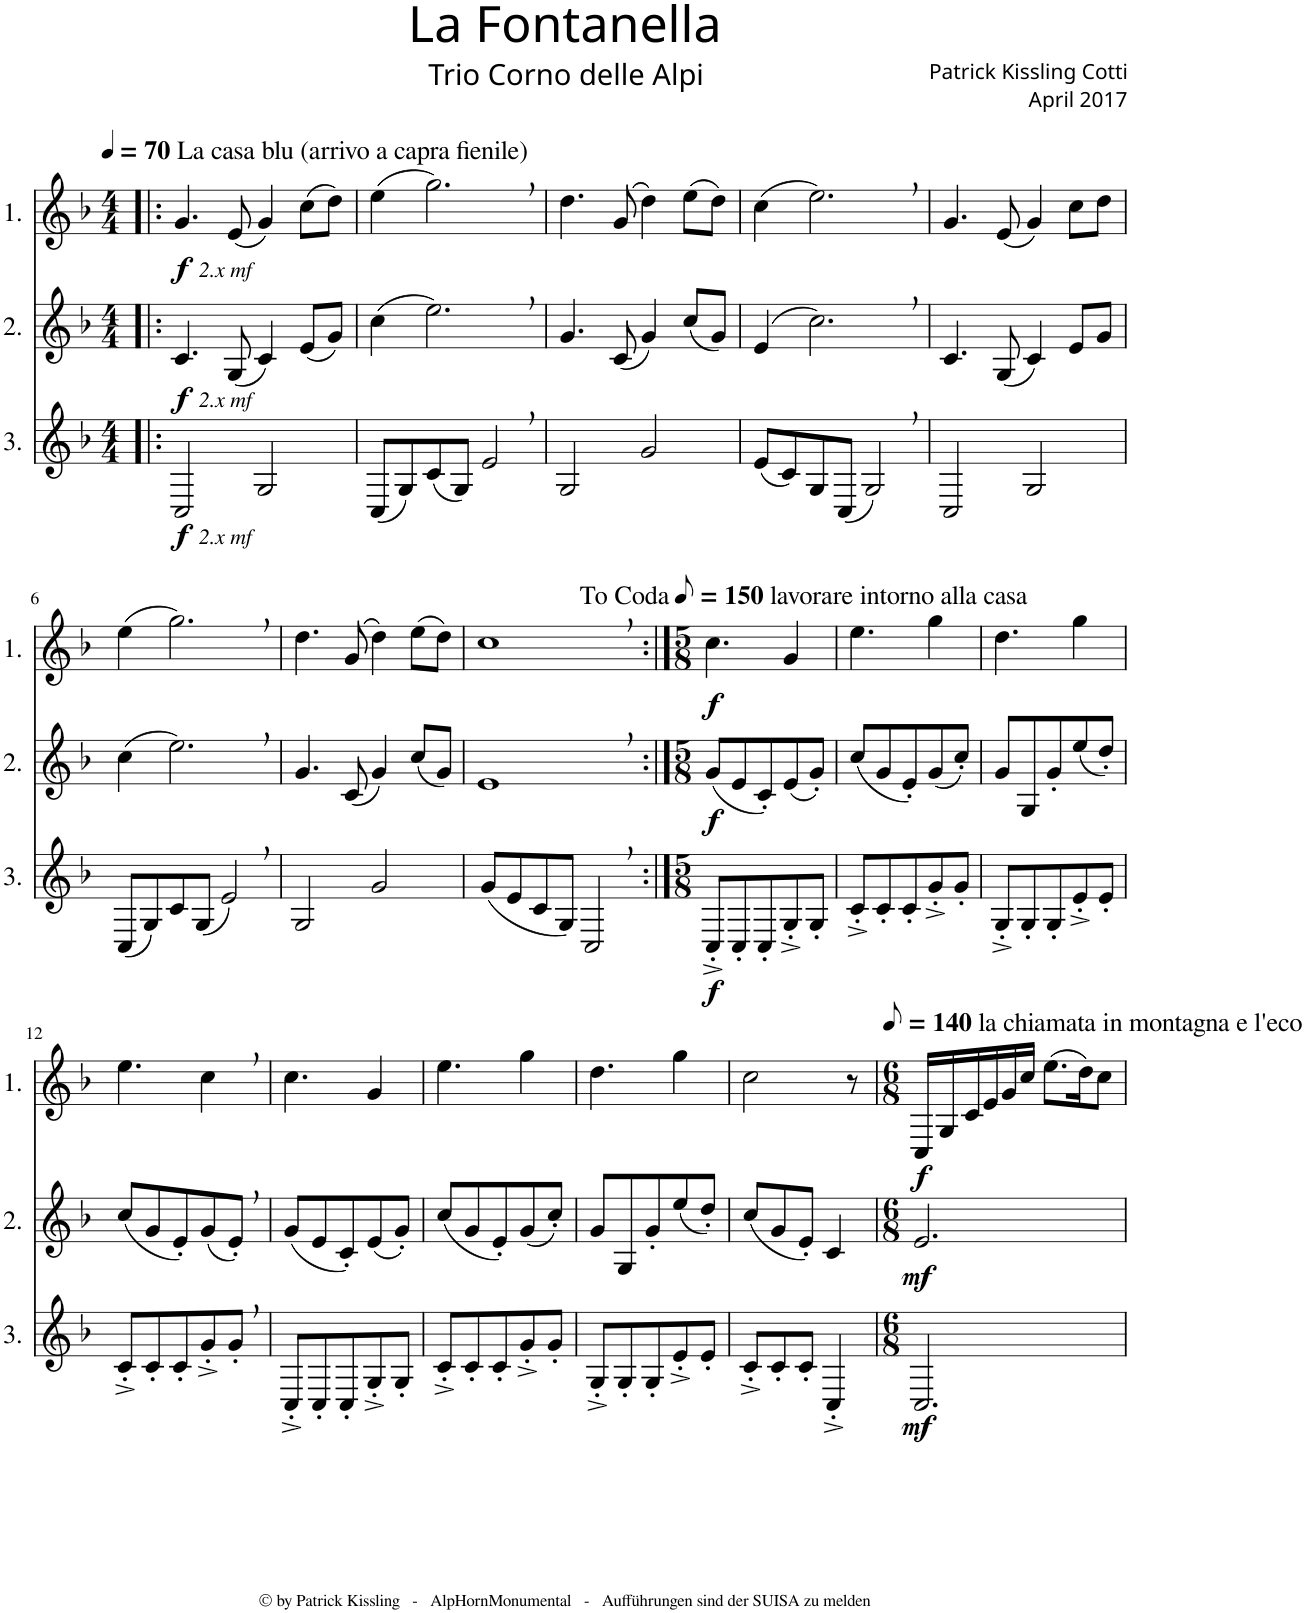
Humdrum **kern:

**kern	**dynam	**kern	**dynam	**kern	**dynam
*part3	*part3	*part2	*part2	*part1	*part1
*staff3	*staff3	*staff2	*staff2	*staff1	*staff1
*I"3.	*	*I"2.	*	*I"1.	*
*clefG2	*	*clefG2	*	*clefG2	*
*Trd4c7	*	*Trd4c7	*	*Trd4c7	*
*k[b-]	*	*k[b-]	*	*k[b-]	*
*M4/4	*	*M4/4	*	*M4/4	*
*MM70	*	*MM70	*	*MM70	*
=1!|:	=1!|:	=1!|:	=1!|:	=1!|:	=1!|:
!	!	!	!	!LO:TX:a:t=La casa blu (arrivo a capra fienile)	!
!	!LO:DY:b	!	!	!	!
!	!LO:DY:n=1:b	!	!LO:DY:b	!	!
!	!	!	!LO:DY:n=1:b	!	!LO:DY:b
!	!	!	!	!	!LO:DY:n=1:b
2C/	f other-dynamics	4.c/	f other-dynamics	4.g/	f other-dynamics
.	.	(8G/	.	(8e/	.
2G/	.	4c/)	.	4g/)	.
.	.	(8e/L	.	(8cc\L	.
.	.	8g/J)	.	8dd\J)	.
=2	=2	=2	=2	=2	=2
(8C/L	.	(4cc\	.	(4ee\	.
8G/)	.	.	.	.	.
(8c/	.	2.ee,\)	.	2.gg,\)	.
8G/J)	.	.	.	.	.
2e,/	.	.	.	.	.
=3	=3	=3	=3	=3	=3
2G/	.	4.g/	.	4.dd\	.
.	.	(8c/	.	(8g/	.
2g/	.	4g/)	.	4dd\)	.
.	.	(8cc/L	.	(8ee\L	.
.	.	8g/J)	.	8dd\J)	.
=4	=4	=4	=4	=4	=4
(8e/L	.	(4e/	.	(4cc\	.
8c/)	.	.	.	.	.
8G/	.	2.cc,\)	.	2.ee,\)	.
(8C/J	.	.	.	.	.
2G,/)	.	.	.	.	.
=5	=5	=5	=5	=5	=5
2C/	.	4.c/	.	4.g/	.
.	.	(8G/	.	(8e/	.
2G/	.	4c/)	.	4g/)	.
.	.	8e/L	.	8cc\L	.
.	.	8g/J	.	8dd\J	.
!!LO:LB:g=z
=6	=6	=6	=6	=6	=6
(8C/L	.	(4cc\	.	(4ee\	.
8G/)	.	.	.	.	.
8c/	.	2.ee,\)	.	2.gg,\)	.
(8G/J	.	.	.	.	.
2e,/)	.	.	.	.	.
=7	=7	=7	=7	=7	=7
2G/	.	4.g/	.	4.dd\	.
.	.	(8c/	.	(8g/	.
2g/	.	4g/)	.	4dd\)	.
.	.	(8cc/L	.	(8ee\L	.
.	.	8g/J)	.	8dd\J)	.
=8	=8	=8	=8	=8	=8
(8g/L	.	1e,	.	1cc,	.
8e/	.	.	.	.	.
8c/	.	.	.	.	.
8G/J)	.	.	.	.	.
2C,/	.	.	.	.	.
=9:|!	=9:|!	=9:|!	=9:|!	=9:|!	=9:|!
*M5/8	*	*M5/8	*	*M5/8	*
*	*	*	*	*MM75	*
!	!	!	!	!LO:TX:a:t=lavorare intorno alla casa	!
!	!LO:DY:b	!	!LO:DY:b	!	!LO:DY:b
8C'^/L	f	(8g/L	f	4.cc\	f
8C'/	.	8e/	.	.	.
8C'/	.	8c'/)	.	.	.
8G'^/	.	(8e/	.	4g/	.
8G'/J	.	8g'/J)	.	.	.
=10	=10	=10	=10	=10	=10
8c'^/L	.	(8cc/L	.	4.ee\	.
8c'/	.	8g/	.	.	.
8c'/	.	8e'/)	.	.	.
8g'^/	.	(8g/	.	4gg\	.
8g'/J	.	8cc'/J)	.	.	.
=11	=11	=11	=11	=11	=11
8G'^/L	.	8g/L	.	4.dd\	.
8G'/	.	8G/	.	.	.
8G'/	.	8g'/	.	.	.
8e'^/	.	(8ee/	.	4gg\	.
8e'/J	.	8dd'/J)	.	.	.
!!LO:LB:g=z
=12	=12	=12	=12	=12	=12
8c'^/L	.	(8cc/L	.	4.ee\	.
8c'/	.	8g/	.	.	.
8c'/	.	8e'/)	.	.	.
8g'^/	.	(8g/	.	4cc,\	.
8g',/J	.	8e',/J)	.	.	.
=13	=13	=13	=13	=13	=13
8C'^/L	.	(8g/L	.	4.cc\	.
8C'/	.	8e/	.	.	.
8C'/	.	8c'/)	.	.	.
8G'^/	.	(8e/	.	4g/	.
8G'/J	.	8g'/J)	.	.	.
=14	=14	=14	=14	=14	=14
8c'^/L	.	(8cc/L	.	4.ee\	.
8c'/	.	8g/	.	.	.
8c'/	.	8e'/)	.	.	.
8g'^/	.	(8g/	.	4gg\	.
8g'/J	.	8cc'/J)	.	.	.
=15	=15	=15	=15	=15	=15
8G'^/L	.	8g/L	.	4.dd\	.
8G'/	.	8G/	.	.	.
8G'/	.	8g'/	.	.	.
8e'^/	.	(8ee/	.	4gg\	.
8e'/J	.	8dd'/J)	.	.	.
=16	=16	=16	=16	=16	=16
8c'^/L	.	(8cc/L	.	2cc\	.
8c'/	.	8g/	.	.	.
8c'/J	.	8e'/J)	.	.	.
4C'^/	.	4c/	.	.	.
.	.	.	.	8r	.
=17	=17	=17	=17	=17	=17
*M6/8	*	*M6/8	*	*M6/8	*
*	*	*	*	*MM70	*
!	!	!	!	!LO:TX:a:t=la chiamata in montagna e l'eco	!
!	!LO:DY:b	!	!LO:DY:b	!	!LO:DY:b
2.C/	mf	2.e/	mf	16C/LL	f
.	.	.	.	16G/	.
.	.	.	.	16c/	.
.	.	.	.	16e/	.
.	.	.	.	16g/	.
.	.	.	.	16cc/JJ	.
.	.	.	.	(8.ee\L	.
.	.	.	.	16dd\K)	.
.	.	.	.	8cc\J	.
=	=	=	=	=	=
*-	*-	*-	*-	*-	*-
